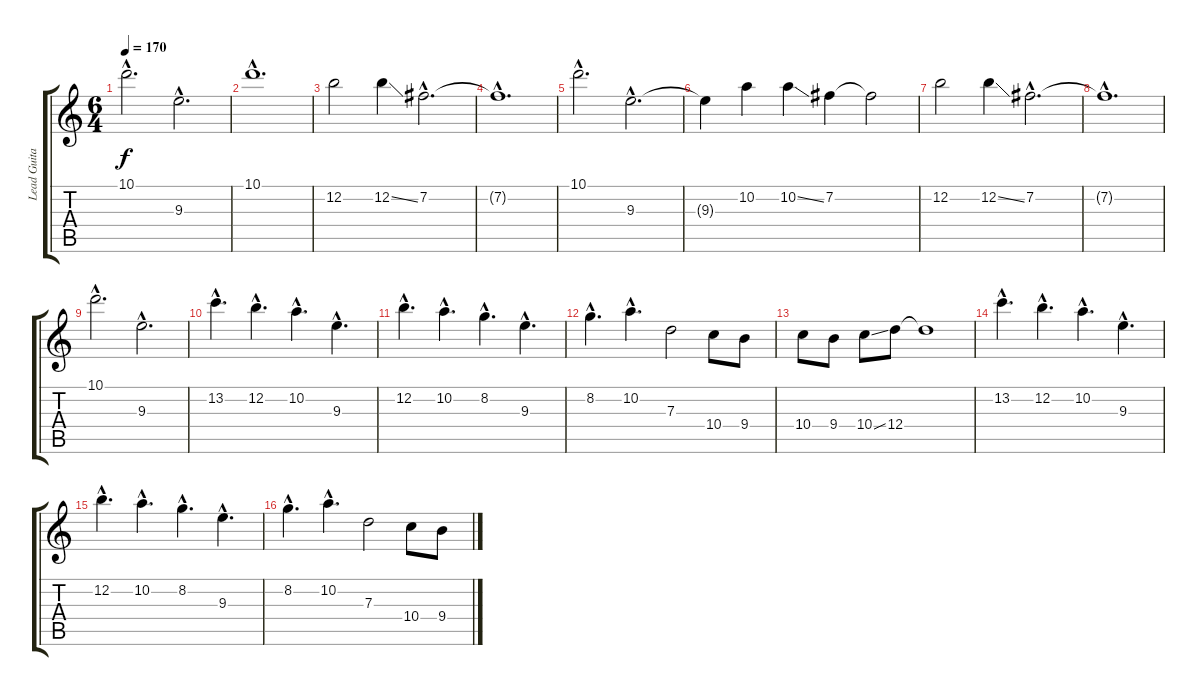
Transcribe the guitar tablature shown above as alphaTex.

\track ("Lead Guitar II" "Lead Guita") {instrument distortionguitar}
\staff {score tabs}
\tuning (E4 B3 G3 D3 A2 E2) {hide}
\ts (6 4)
\tempo 170
\clef g2
\ks c
10.1{hac}.2{d dy f} 9.3{hac}.2{d} |
10.1{hac}.1{d} |
12.2.2 12.2{ss}.4 7.2{hac}.2{d} |
7.2{hac t}.1{d} |
10.1{hac}.2{d} 9.3{hac}.2{d} |
9.3{t}.4 10.2.4 10.2{ss}.4 7.2.4 7.2{t}.2 |
12.2.2 12.2{ss}.4 7.2{hac}.2{d} |
7.2{hac t}.1{d} |
10.1{hac}.2{d} 9.3{hac}.2{d} |
13.2{hac}.4{d} 12.2{hac}.4{d} 10.2{hac}.4{d} 9.3{hac}.4{d} |
12.2{hac}.4{d} 10.2{hac}.4{d} 8.2{hac}.4{d} 9.3{hac}.4{d} |
8.2{hac}.4{d} 10.2{hac}.4{d} 7.3.2 10.4.8 9.4.8 |
10.4.8 9.4.8 10.4{ss}.8 12.4.8 12.4{t}.1 |
13.2{hac}.4{d} 12.2{hac}.4{d} 10.2{hac}.4{d} 9.3{hac}.4{d} |
12.2{hac}.4{d} 10.2{hac}.4{d} 8.2{hac}.4{d} 9.3{hac}.4{d} |
8.2{hac}.4{d} 10.2{hac}.4{d} 7.3.2 10.4.8 9.4.8
